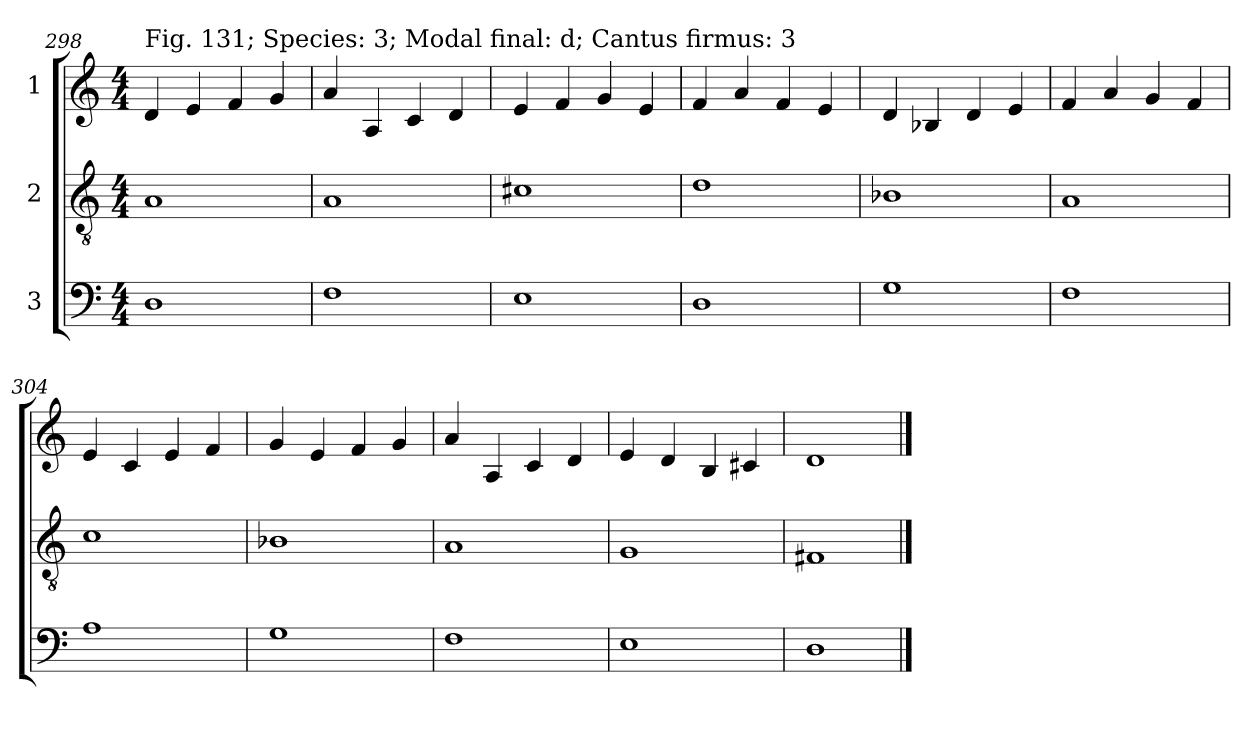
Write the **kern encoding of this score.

**kern	**kern	**kern
*part3	*part2	*part1
*staff3	*staff2	*staff1
*I"3	*I"2	*I"1
!!LO:LB:g=z
*clefF4	*clefGv2	*clefG2
*k[]	*k[]	*k[]
*M4/4	*M4/4	*M4/4
=298	=298	=298
!	!	!LO:TX:a:t=Fig. 131; Species&colon; 3; Modal final&colon; d; Cantus firmus&colon; 3
1D	1A	4d/
.	.	4e/
.	.	4f/
.	.	4g/
=299	=299	=299
1F	1A	4a/
.	.	4A/
.	.	4c/
.	.	4d/
=300	=300	=300
1E	1c#X	4e/
.	.	4f/
.	.	4g/
.	.	4e/
=301	=301	=301
1D	1d	4f/
.	.	4a/
.	.	4f/
.	.	4e/
=302	=302	=302
1G	1B-X	4d/
.	.	4B-X/
.	.	4d/
.	.	4e/
!!LO:LB:g=z
=303	=303	=303
1F	1A	4f/
.	.	4a/
.	.	4g/
.	.	4f/
=304	=304	=304
1A	1c	4e/
.	.	4c/
.	.	4e/
.	.	4f/
=305	=305	=305
1G	1B-X	4g/
.	.	4e/
.	.	4f/
.	.	4g/
=306	=306	=306
1F	1A	4a/
.	.	4A/
.	.	4c/
.	.	4d/
=307	=307	=307
1E	1G	4e/
.	.	4d/
.	.	4B/
.	.	4c#X/
=308	=308	=308
1D	1F#X	1d
==	==	==
*-	*-	*-
